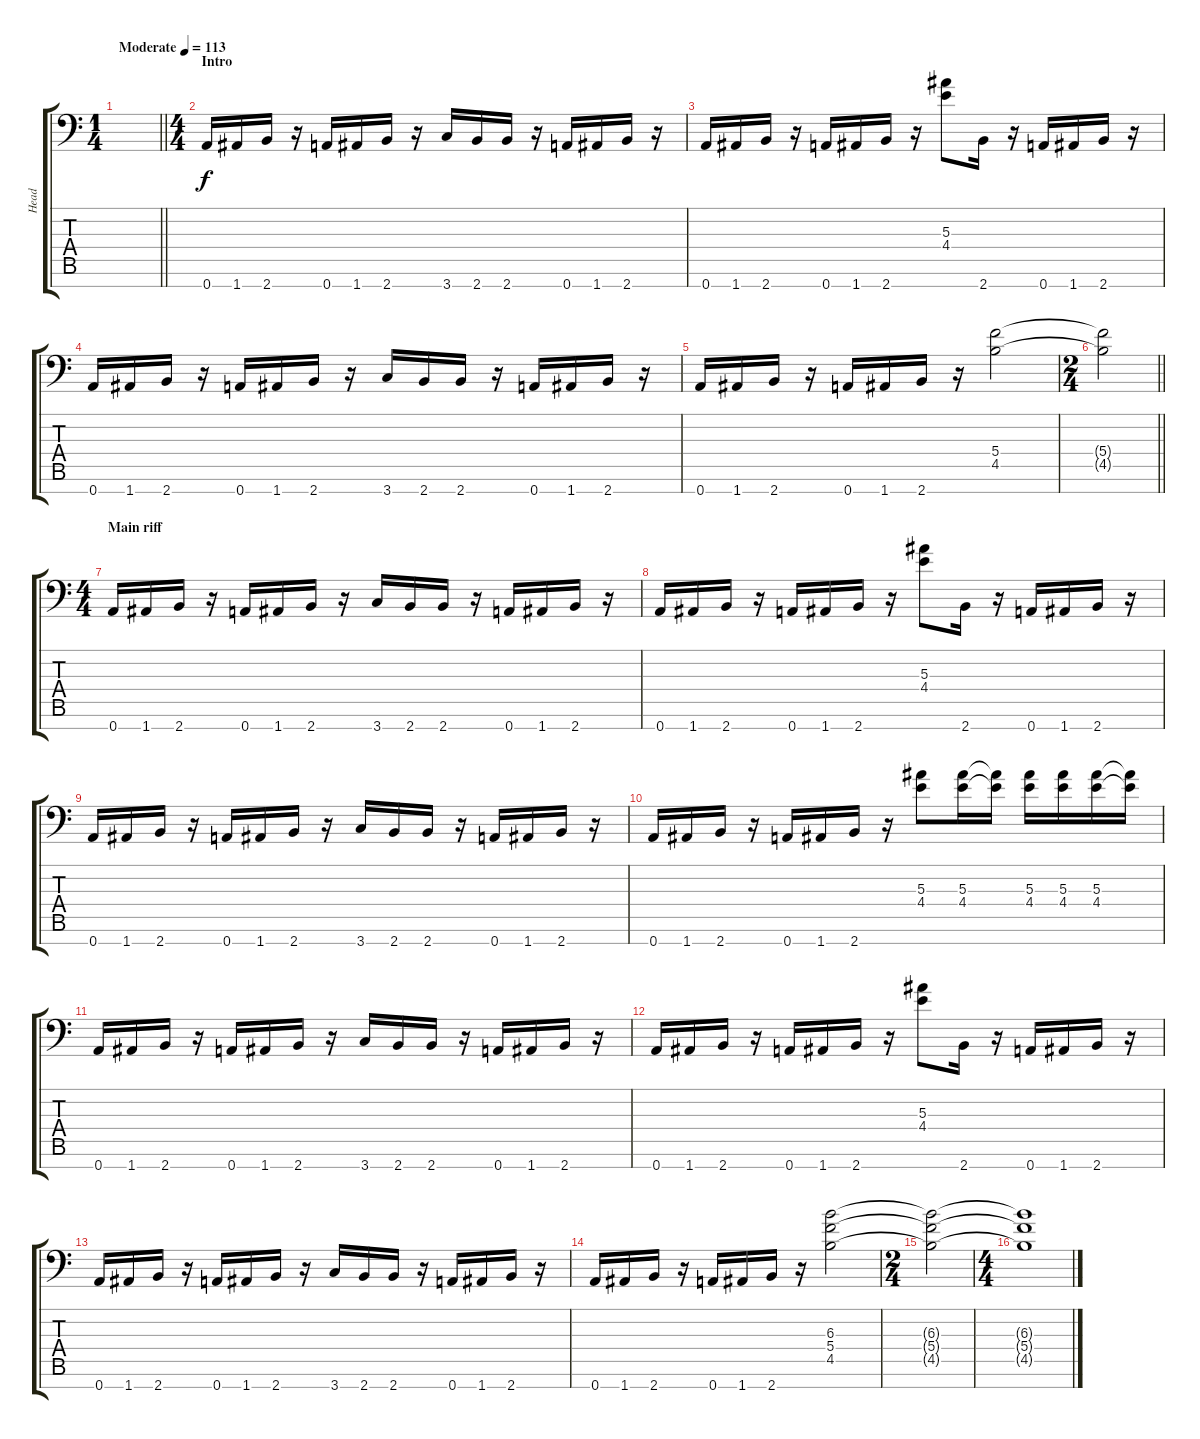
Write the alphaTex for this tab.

\track ("Head" "Head") {instrument overdrivenguitar}
\staff {score tabs}
\tuning (D4 A3 F3 C3 G2 D2 A1) {hide}
\ts (1 4)
\tempo (113 "Moderate")
\clef f4
\barLineRight lightlight
\ks c
|
\ts (4 4)
\section ("" "Intro")
0.7.16 1.7.16 2.7.16 r.16 0.7.16 1.7.16 2.7.16 r.16 3.7.16 2.7.16 2.7.16 r.16 0.7.16 1.7.16 2.7.16 r.16 |
0.7.16 1.7.16 2.7.16 r.16 0.7.16 1.7.16 2.7.16 r.16 (5.3 4.4).8 2.7.16 r.16 0.7.16 1.7.16 2.7.16 r.16 |
0.7.16 1.7.16 2.7.16 r.16 0.7.16 1.7.16 2.7.16 r.16 3.7.16 2.7.16 2.7.16 r.16 0.7.16 1.7.16 2.7.16 r.16 |
0.7.16 1.7.16 2.7.16 r.16 0.7.16 1.7.16 2.7.16 r.16 (5.4 4.5).2 |
\ts (2 4)
\barLineRight lightlight
(5.4{t} 4.5{t}).2 |
\ts (4 4)
\section ("" "Main riff")
0.7.16 1.7.16 2.7.16 r.16 0.7.16 1.7.16 2.7.16 r.16 3.7.16 2.7.16 2.7.16 r.16 0.7.16 1.7.16 2.7.16 r.16 |
0.7.16 1.7.16 2.7.16 r.16 0.7.16 1.7.16 2.7.16 r.16 (5.3 4.4).8 2.7.16 r.16 0.7.16 1.7.16 2.7.16 r.16 |
0.7.16 1.7.16 2.7.16 r.16 0.7.16 1.7.16 2.7.16 r.16 3.7.16 2.7.16 2.7.16 r.16 0.7.16 1.7.16 2.7.16 r.16 |
0.7.16 1.7.16 2.7.16 r.16 0.7.16 1.7.16 2.7.16 r.16 (5.3 4.4).8 (5.3 4.4).16 (5.3{t} 4.4{t}).16 (5.3 4.4).16 (5.3 4.4).16 (5.3 4.4).16 (5.3{t} 4.4{t}).16 |
0.7.16 1.7.16 2.7.16 r.16 0.7.16 1.7.16 2.7.16 r.16 3.7.16 2.7.16 2.7.16 r.16 0.7.16 1.7.16 2.7.16 r.16 |
0.7.16 1.7.16 2.7.16 r.16 0.7.16 1.7.16 2.7.16 r.16 (5.3 4.4).8 2.7.16 r.16 0.7.16 1.7.16 2.7.16 r.16 |
0.7.16 1.7.16 2.7.16 r.16 0.7.16 1.7.16 2.7.16 r.16 3.7.16 2.7.16 2.7.16 r.16 0.7.16 1.7.16 2.7.16 r.16 |
0.7.16 1.7.16 2.7.16 r.16 0.7.16 1.7.16 2.7.16 r.16 (6.3 5.4 4.5).2 |
\ts (2 4)
(6.3{t} 5.4{t} 4.5{t}).2 |
\ts (4 4)
(6.3{t} 5.4{t} 4.5{t}).1
